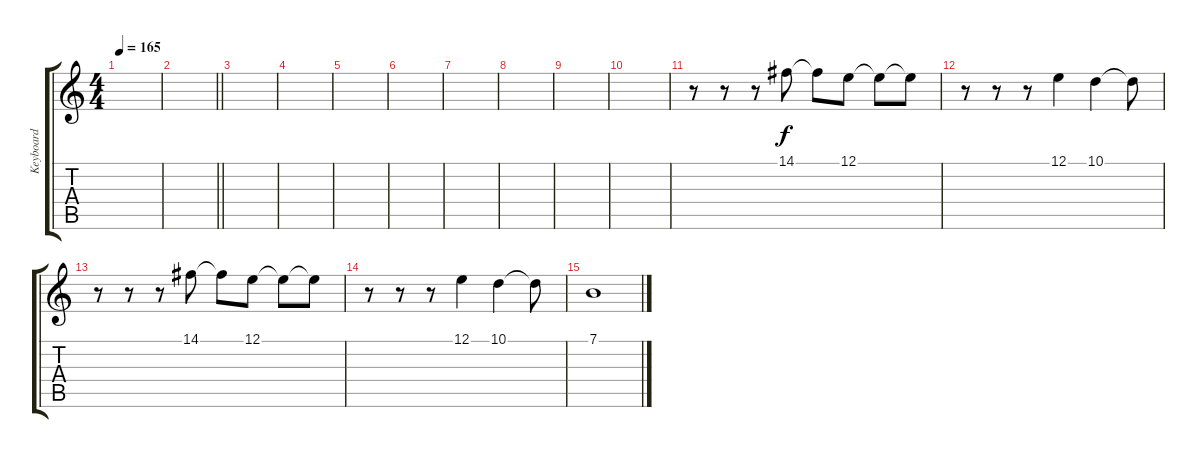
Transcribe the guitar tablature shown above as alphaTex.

\track ("Keyboard" "Keyboard") {instrument acousticgrandpiano}
\staff {score tabs}
\tuning (E4 B3 G3 D3 A2 E2) {hide}
\ts (4 4)
\tempo 165
\clef g2
\ks c
|
\barLineRight lightlight
|
|
|
|
|
|
|
|
|
r.8 r.8 r.8 14.1.8{dy f} 14.1{t}.8 12.1.8 12.1{t}.8 12.1{t}.8 |
r.8 r.8 r.8 12.1.4 10.1.4 10.1{t}.8 |
r.8 r.8 r.8 14.1.8 14.1{t}.8 12.1.8 12.1{t}.8 12.1{t}.8 |
r.8 r.8 r.8 12.1.4 10.1.4 10.1{t}.8 |
7.1.1
